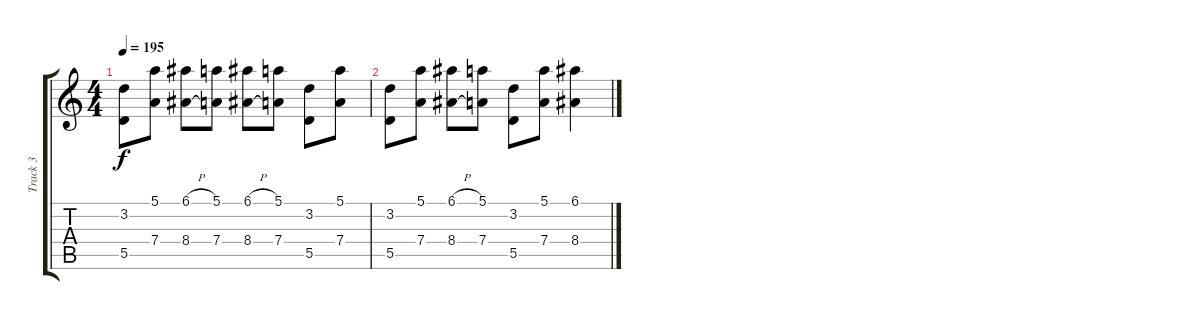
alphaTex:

\track ("Track 3" "Track 3") {instrument distortionguitar}
\staff {score tabs}
\tuning (E4 B3 G3 D3 A2 E2) {hide}
\ts (4 4)
\tempo 195
\clef g2
\ks c
(3.2 5.5).8{dy f} (5.1 7.4).8 (6.1{h} 8.4{h}).8 (5.1 7.4).8 (6.1{h} 8.4{h}).8 (5.1 7.4).8 (3.2 5.5).8 (5.1 7.4).8 |
(3.2 5.5).8 (5.1 7.4).8 (6.1{h} 8.4{h}).8 (5.1 7.4).8 (3.2 5.5).8 (5.1 7.4).8 (6.1 8.4).4
